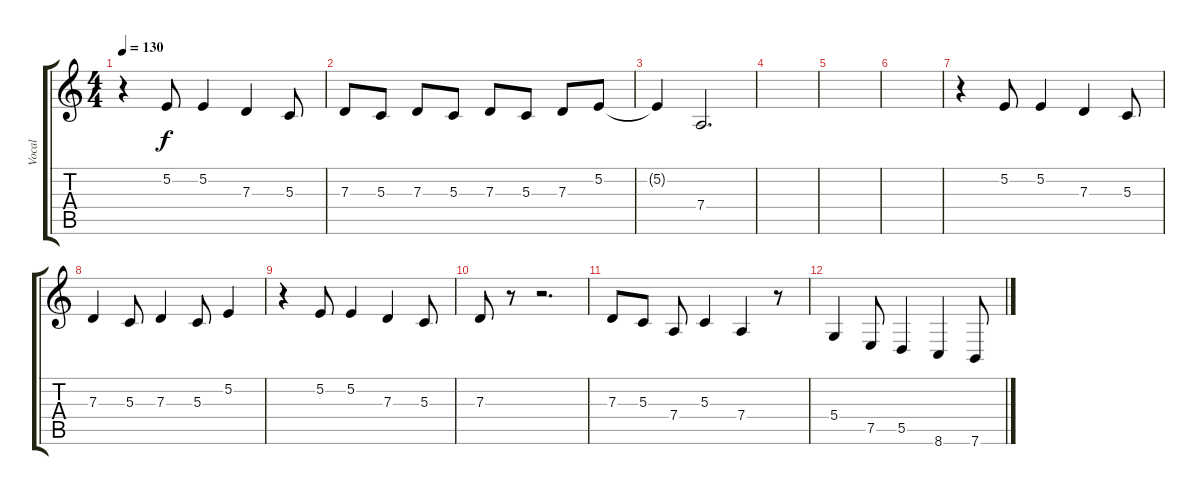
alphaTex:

\track ("Vocal" "Vocal") {instrument flute}
\staff {score tabs}
\tuning (E4 B3 G3 D3 A2 E2) {hide}
\ts (4 4)
\tempo 130
\clef g2
\ks c
r.4{dy f} 5.2.8 5.2.4 7.3.4 5.3.8 |
7.3.8 5.3.8 7.3.8 5.3.8 7.3.8 5.3.8 7.3.8 5.2.8 |
5.2{t}.4 7.4.2{d} |
|
|
|
r.4 5.2.8 5.2.4 7.3.4 5.3.8 |
7.3.4 5.3.8 7.3.4 5.3.8 5.2.4 |
r.4 5.2.8 5.2.4 7.3.4 5.3.8 |
7.3.8 r.8 r.2{d} |
7.3.8 5.3.8 7.4.8 5.3.4 7.4.4 r.8 |
5.4.4 7.5.8 5.5.4 8.6.4 7.6.8
